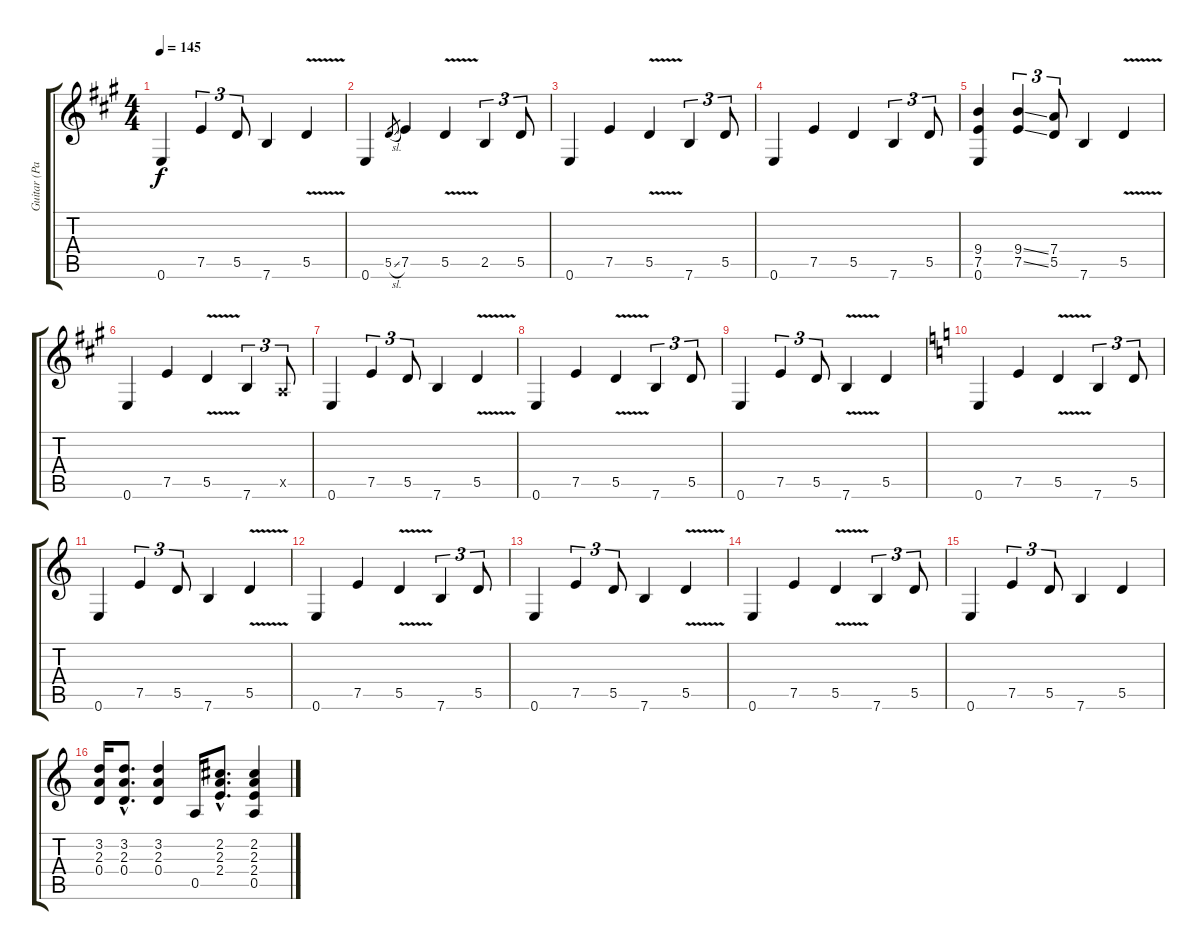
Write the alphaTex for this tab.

\track ("Guitar (Page)" "Guitar (Pa") {instrument overdrivenguitar}
\staff {score tabs}
\tuning (E4 B3 G3 D3 A2 E2) {hide}
\ts (4 4)
\tempo 145
\clef g2
\ks a
0.6.4{dy f} 7.5.4{tu (3 2)} 5.5.8{tu (3 2)} 7.6.4 5.5{v}.4 |
0.6.4 5.5{sl}.8{gr} 7.5.4 5.5{v}.4 2.5.4{tu (3 2)} 5.5.8{tu (3 2)} |
0.6.4 7.5.4 5.5{v}.4 7.6.4{tu (3 2)} 5.5.8{tu (3 2)} |
0.6.4 7.5.4 5.5.4 7.6.4{tu (3 2)} 5.5.8{tu (3 2)} |
(9.4 7.5 0.6).4 (9.4{ss} 7.5{ss}).4{tu (3 2)} (7.4 5.5).8{tu (3 2)} 7.6.4 5.5{v}.4 |
0.6.4 7.5.4 5.5{v}.4 7.6.4{tu (3 2)} 0.5{x}.8{tu (3 2)} |
0.6.4 7.5.4{tu (3 2)} 5.5.8{tu (3 2)} 7.6.4 5.5{v}.4 |
0.6.4 7.5.4 5.5{v}.4 7.6.4{tu (3 2)} 5.5.8{tu (3 2)} |
0.6.4 7.5.4{tu (3 2)} 5.5.8{tu (3 2)} 7.6{v}.4 5.5.4 |
\ks c
0.6.4 7.5.4 5.5{v}.4 7.6.4{tu (3 2)} 5.5.8{tu (3 2)} |
0.6.4 7.5.4{tu (3 2)} 5.5.8{tu (3 2)} 7.6.4 5.5{v}.4 |
0.6.4 7.5.4 5.5{v}.4 7.6.4{tu (3 2)} 5.5.8{tu (3 2)} |
0.6.4 7.5.4{tu (3 2)} 5.5.8{tu (3 2)} 7.6.4 5.5{v}.4 |
0.6.4 7.5.4 5.5{v}.4 7.6.4{tu (3 2)} 5.5.8{tu (3 2)} |
0.6.4 7.5.4{tu (3 2)} 5.5.8{tu (3 2)} 7.6.4 5.5.4 |
(3.2 2.3 0.4).16 (3.2{hac} 2.3{hac} 0.4{hac}).8{d} (3.2 2.3 0.4).4 0.5.16 (2.2{hac} 2.3{hac} 2.4{hac}).8{d} (2.2 2.3 2.4 0.5).4
